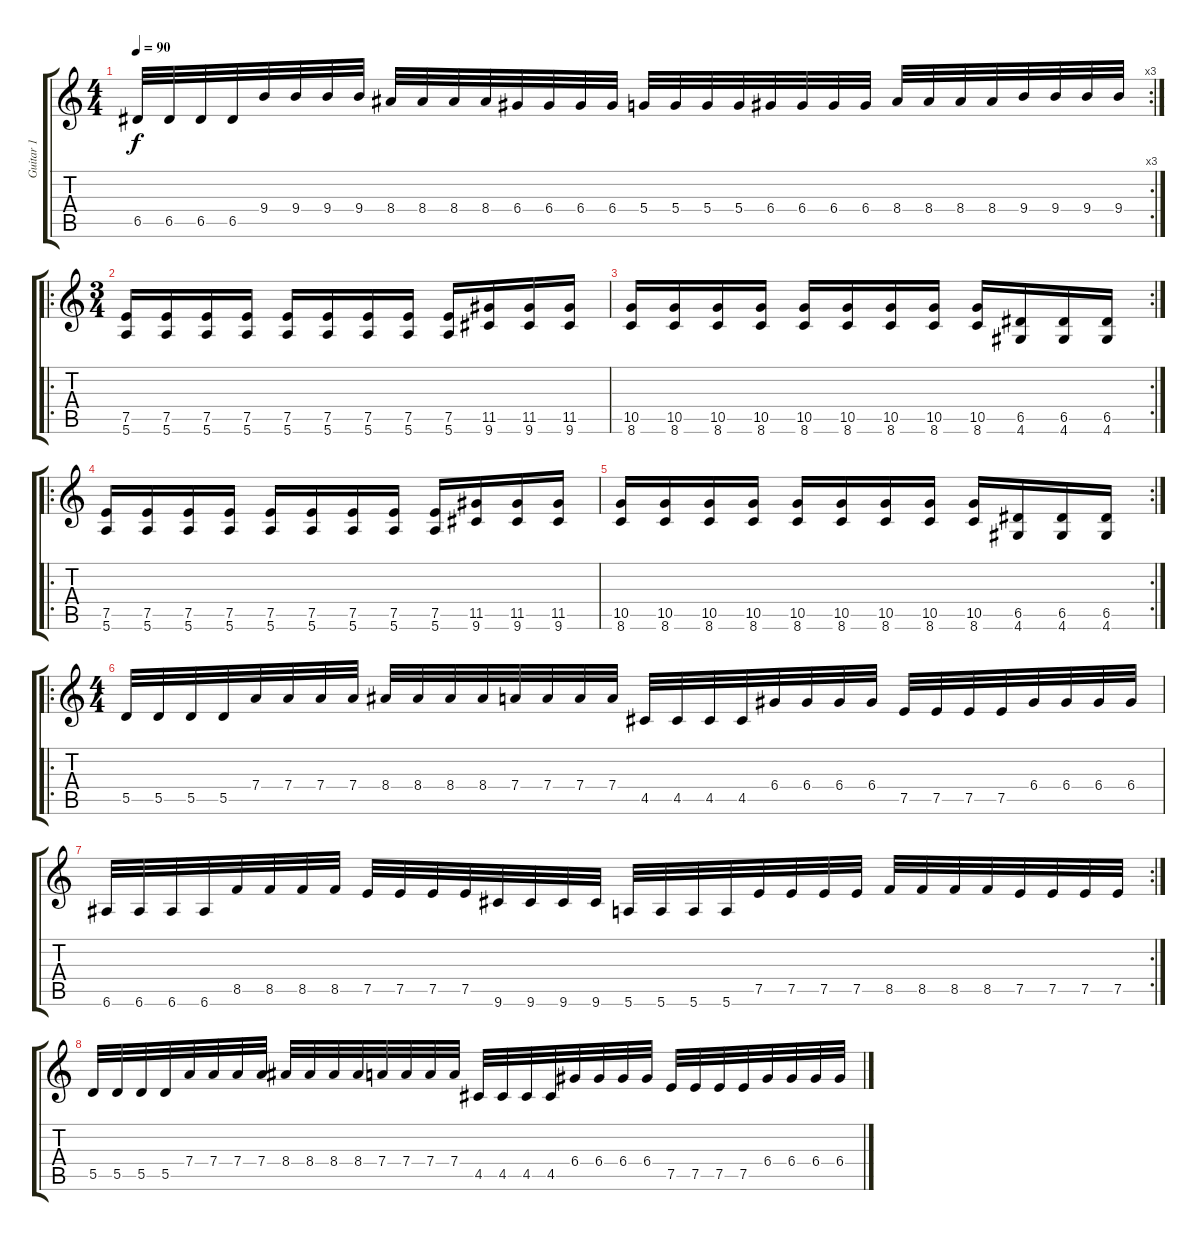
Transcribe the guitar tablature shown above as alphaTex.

\track ("Guitar 1" "Guitar 1") {instrument distortionguitar}
\staff {score tabs}
\tuning (E4 B3 G3 D3 A2 E2) {hide}
\rc 3
\ts (4 4)
\tempo 90
\clef g2
\ks c
6.5.32{dy f} 6.5.32 6.5.32 6.5.32 9.4.32 9.4.32 9.4.32 9.4.32 8.4.32 8.4.32 8.4.32 8.4.32 6.4.32 6.4.32 6.4.32 6.4.32 5.4.32 5.4.32 5.4.32 5.4.32 6.4.32 6.4.32 6.4.32 6.4.32 8.4.32 8.4.32 8.4.32 8.4.32 9.4.32 9.4.32 9.4.32 9.4.32 |
\ro
\ts (3 4)
(7.5 5.6).16 (7.5 5.6).16 (7.5 5.6).16 (7.5 5.6).16 (7.5 5.6).16 (7.5 5.6).16 (7.5 5.6).16 (7.5 5.6).16 (7.5 5.6).16 (11.5 9.6).16 (11.5 9.6).16 (11.5 9.6).16 |
\rc 2
(10.5 8.6).16 (10.5 8.6).16 (10.5 8.6).16 (10.5 8.6).16 (10.5 8.6).16 (10.5 8.6).16 (10.5 8.6).16 (10.5 8.6).16 (10.5 8.6).16 (6.5 4.6).16 (6.5 4.6).16 (6.5 4.6).16 |
\ro
(7.5 5.6).16 (7.5 5.6).16 (7.5 5.6).16 (7.5 5.6).16 (7.5 5.6).16 (7.5 5.6).16 (7.5 5.6).16 (7.5 5.6).16 (7.5 5.6).16 (11.5 9.6).16 (11.5 9.6).16 (11.5 9.6).16 |
\rc 2
(10.5 8.6).16 (10.5 8.6).16 (10.5 8.6).16 (10.5 8.6).16 (10.5 8.6).16 (10.5 8.6).16 (10.5 8.6).16 (10.5 8.6).16 (10.5 8.6).16 (6.5 4.6).16 (6.5 4.6).16 (6.5 4.6).16 |
\ro
\ts (4 4)
5.5.32 5.5.32 5.5.32 5.5.32 7.4.32 7.4.32 7.4.32 7.4.32 8.4.32 8.4.32 8.4.32 8.4.32 7.4.32 7.4.32 7.4.32 7.4.32 4.5.32 4.5.32 4.5.32 4.5.32 6.4.32 6.4.32 6.4.32 6.4.32 7.5.32 7.5.32 7.5.32 7.5.32 6.4.32 6.4.32 6.4.32 6.4.32 |
\rc 2
6.6.32 6.6.32 6.6.32 6.6.32 8.5.32 8.5.32 8.5.32 8.5.32 7.5.32 7.5.32 7.5.32 7.5.32 9.6.32 9.6.32 9.6.32 9.6.32 5.6.32 5.6.32 5.6.32 5.6.32 7.5.32 7.5.32 7.5.32 7.5.32 8.5.32 8.5.32 8.5.32 8.5.32 7.5.32 7.5.32 7.5.32 7.5.32 |
5.5.32 5.5.32 5.5.32 5.5.32 7.4.32 7.4.32 7.4.32 7.4.32 8.4.32 8.4.32 8.4.32 8.4.32 7.4.32 7.4.32 7.4.32 7.4.32 4.5.32 4.5.32 4.5.32 4.5.32 6.4.32 6.4.32 6.4.32 6.4.32 7.5.32 7.5.32 7.5.32 7.5.32 6.4.32 6.4.32 6.4.32 6.4.32
